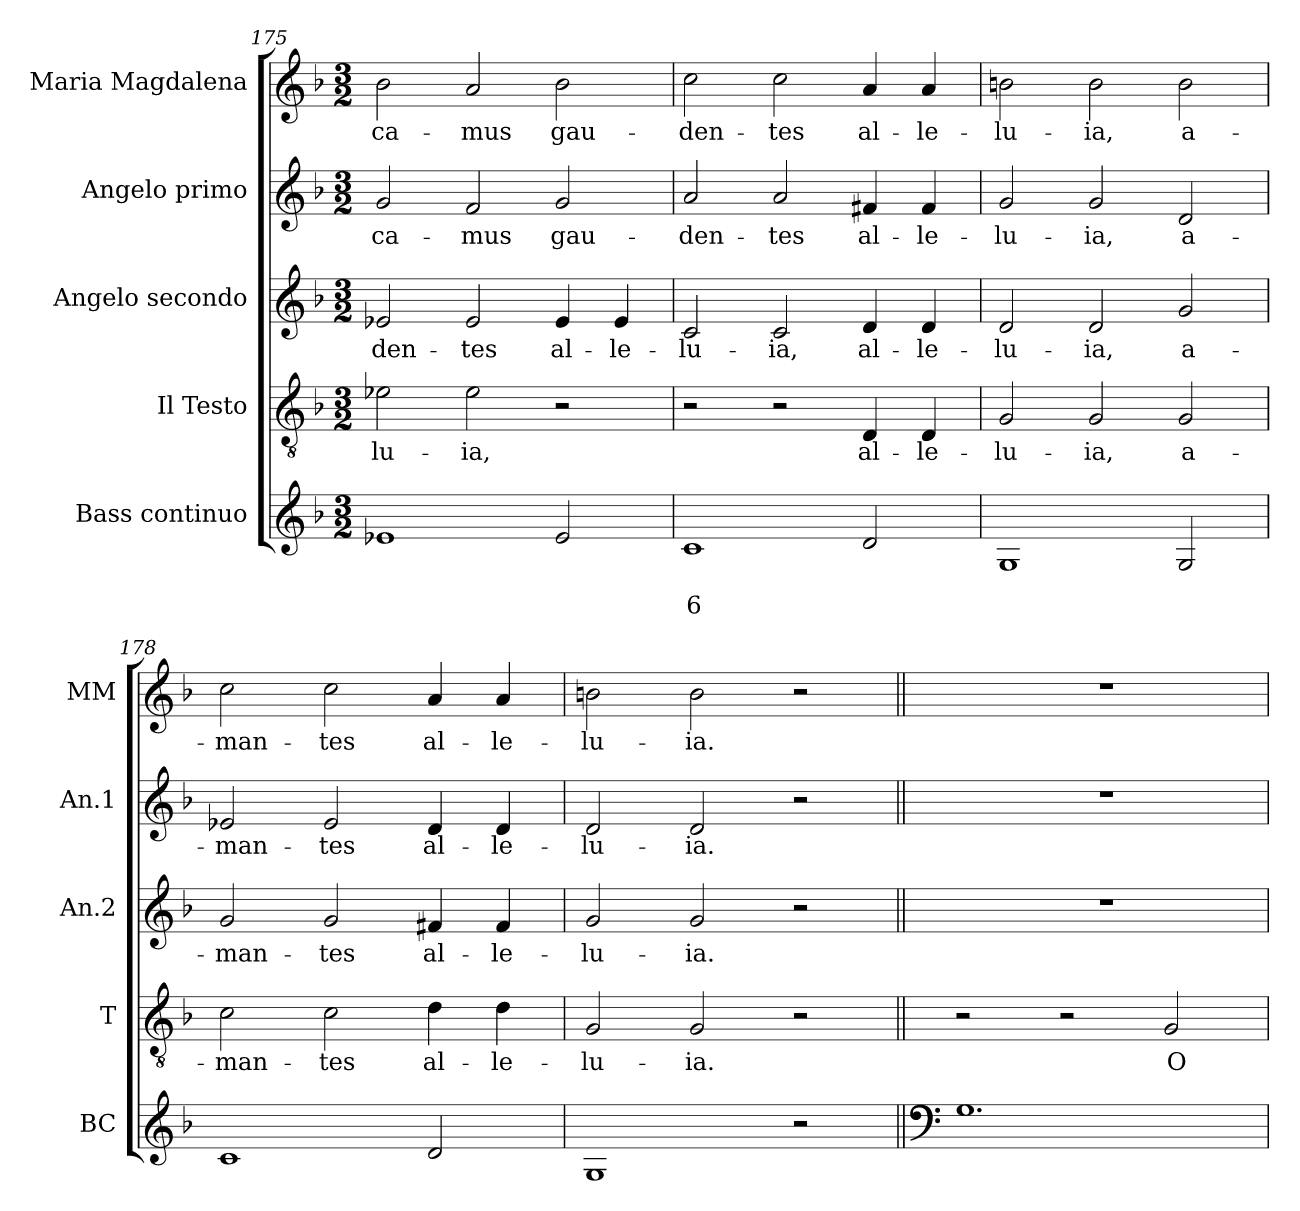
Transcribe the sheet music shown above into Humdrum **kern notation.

**kern	**text	**text	**kern	**text	**kern	**text	**kern	**text	**kern	**text
*part5	*part5	*part5	*part4	*part4	*part3	*part3	*part2	*part2	*part1	*part1
*staff5	*staff5	*staff5	*staff4	*staff4	*staff3	*staff3	*staff2	*staff2	*staff1	*staff1
*I"Bass continuo	*	*	*I"Il Testo	*	*I"Angelo  secondo	*	*I"Angelo  primo	*	*I"Maria  Magdalena	*
*I'BC	*	*	*I'T	*	*I'An.2	*	*I'An.1	*	*I'MM	*
!!LO:PB:g=z
*clefG2	*	*	*clefGv2	*	*clefG2	*	*clefG2	*	*clefG2	*
*k[b-]	*	*	*k[b-]	*	*k[b-]	*	*k[b-]	*	*k[b-]	*
*F:	*	*	*F:	*	*F:	*	*F:	*	*F:	*
*M3/2	*	*	*M3/2	*	*M3/2	*	*M3/2	*	*M3/2	*
=175	=175	=175	=175	=175	=175	=175	=175	=175	=175	=175
!	!	!	!	!LO:LY:b	!	!	!	!	!	!
!	!	!	!	!	!	!LO:LY:b	!	!	!	!
!	!	!	!	!	!	!	!	!LO:LY:b	!	!
!	!	!	!	!	!	!	!	!	!	!LO:LY:b
1e-X	.	.	2e-X\	-lu-	2e-X/	-den-	2g/	-ca-	2b-\	-ca-
!	!	!	!	!LO:LY:b	!	!	!	!	!	!
!	!	!	!	!	!	!LO:LY:b	!	!	!	!
!	!	!	!	!	!	!	!	!LO:LY:b	!	!
!	!	!	!	!	!	!	!	!	!	!LO:LY:b
.	.	.	2e-\	-ia,	2e-/	-tes	2f/	-mus	2a/	-mus
!	!	!	!	!	!	!LO:LY:b	!	!	!	!
!	!	!	!	!	!	!	!	!LO:LY:b	!	!
!	!	!	!	!	!	!	!	!	!	!LO:LY:b
2e-/	.	.	2r	.	4e-/	al-	2g/	gau-	2b-\	gau-
!	!	!	!	!	!	!LO:LY:b	!	!	!	!
.	.	.	.	.	4e-/	-le-	.	.	.	.
=176	=176	=176	=176	=176	=176	=176	=176	=176	=176	=176
!	!	!LO:LY:b	!	!	!	!	!	!	!	!
!	!	!	!	!	!	!LO:LY:b	!	!	!	!
!	!	!	!	!	!	!	!	!LO:LY:b	!	!
!	!	!	!	!	!	!	!	!	!	!LO:LY:b
1c	.	6	2r	.	2c/	-lu-	2a/	-den-	2cc\	-den-
!	!	!	!	!	!	!LO:LY:b	!	!	!	!
!	!	!	!	!	!	!	!	!LO:LY:b	!	!
!	!	!	!	!	!	!	!	!	!	!LO:LY:b
.	.	.	2r	.	2c/	-ia,	2a/	-tes	2cc\	-tes
!	!	!	!	!LO:LY:b	!	!	!	!	!	!
!	!	!	!	!	!	!LO:LY:b	!	!	!	!
!	!	!	!	!	!	!	!	!LO:LY:b	!	!
!	!	!	!	!	!	!	!	!	!	!LO:LY:b
2d/	.	.	4D/	al-	4d/	al-	4f#X/	al-	4a/	al-
!	!	!	!	!LO:LY:b	!	!	!	!	!	!
!	!	!	!	!	!	!LO:LY:b	!	!	!	!
!	!	!	!	!	!	!	!	!LO:LY:b	!	!
!	!	!	!	!	!	!	!	!	!	!LO:LY:b
.	.	.	4D/	-le-	4d/	-le-	4f#/	-le-	4a/	-le-
=177	=177	=177	=177	=177	=177	=177	=177	=177	=177	=177
!	!	!	!	!LO:LY:b	!	!	!	!	!	!
!	!	!	!	!	!	!LO:LY:b	!	!	!	!
!	!	!	!	!	!	!	!	!LO:LY:b	!	!
!	!	!	!	!	!	!	!	!	!	!LO:LY:b
1G	.	.	2G/	-lu-	2d/	-lu-	2g/	-lu-	2bn\	-lu-
!	!	!	!	!LO:LY:b	!	!	!	!	!	!
!	!	!	!	!	!	!LO:LY:b	!	!	!	!
!	!	!	!	!	!	!	!	!LO:LY:b	!	!
!	!	!	!	!	!	!	!	!	!	!LO:LY:b
.	.	.	2G/	-ia,	2d/	-ia,	2g/	-ia,	2b\	-ia,
!	!	!	!	!LO:LY:b	!	!	!	!	!	!
!	!	!	!	!	!	!LO:LY:b	!	!	!	!
!	!	!	!	!	!	!	!	!LO:LY:b	!	!
!	!	!	!	!	!	!	!	!	!	!LO:LY:b
2G/	.	.	2G/	a-	2g/	a-	2d/	a-	2b\	a-
=178	=178	=178	=178	=178	=178	=178	=178	=178	=178	=178
!	!	!	!	!LO:LY:b	!	!	!	!	!	!
!	!	!	!	!	!	!LO:LY:b	!	!	!	!
!	!	!	!	!	!	!	!	!LO:LY:b	!	!
!	!	!	!	!	!	!	!	!	!	!LO:LY:b
1c	.	.	2c\	-man-	2g/	-man-	2e-X/	-man-	2cc\	-man-
!	!	!	!	!LO:LY:b	!	!	!	!	!	!
!	!	!	!	!	!	!LO:LY:b	!	!	!	!
!	!	!	!	!	!	!	!	!LO:LY:b	!	!
!	!	!	!	!	!	!	!	!	!	!LO:LY:b
.	.	.	2c\	-tes	2g/	-tes	2e-/	-tes	2cc\	-tes
!	!	!	!	!LO:LY:b	!	!	!	!	!	!
!	!	!	!	!	!	!LO:LY:b	!	!	!	!
!	!	!	!	!	!	!	!	!LO:LY:b	!	!
!	!	!	!	!	!	!	!	!	!	!LO:LY:b
2d/	.	.	4d\	al-	4f#X/	al-	4d/	al-	4a/	al-
!	!	!	!	!LO:LY:b	!	!	!	!	!	!
!	!	!	!	!	!	!LO:LY:b	!	!	!	!
!	!	!	!	!	!	!	!	!LO:LY:b	!	!
!	!	!	!	!	!	!	!	!	!	!LO:LY:b
.	.	.	4d\	-le-	4f#/	-le-	4d/	-le-	4a/	-le-
=179	=179	=179	=179	=179	=179	=179	=179	=179	=179	=179
!	!	!	!	!LO:LY:b	!	!	!	!	!	!
!	!	!	!	!	!	!LO:LY:b	!	!	!	!
!	!	!	!	!	!	!	!	!LO:LY:b	!	!
!	!	!	!	!	!	!	!	!	!	!LO:LY:b
1G	.	.	2G/	-lu-	2g/	-lu-	2d/	-lu-	2bn\	-lu-
!	!	!	!	!LO:LY:b	!	!	!	!	!	!
!	!	!	!	!	!	!LO:LY:b	!	!	!	!
!	!	!	!	!	!	!	!	!LO:LY:b	!	!
!	!	!	!	!	!	!	!	!	!	!LO:LY:b
.	.	.	2G/	-ia.	2g/	-ia.	2d/	-ia.	2b\	-ia.
2r	.	.	2r	.	2r	.	2r	.	2r	.
!!LO:LB:g=z
=180||	=180||	=180||	=180||	=180||	=180||	=180||	=180||	=180||	=180||	=180||
*clefF4	*	*	*	*	*	*	*	*	*	*
1.G	.	.	2r	.	1.r	.	1.r	.	1.r	.
.	.	.	2r	.	.	.	.	.	.	.
!	!	!	!	!LO:LY:b	!	!	!	!	!	!
.	.	.	2G/	O	.	.	.	.	.	.
=	=	=	=	=	=	=	=	=	=	=
*-	*-	*-	*-	*-	*-	*-	*-	*-	*-	*-
